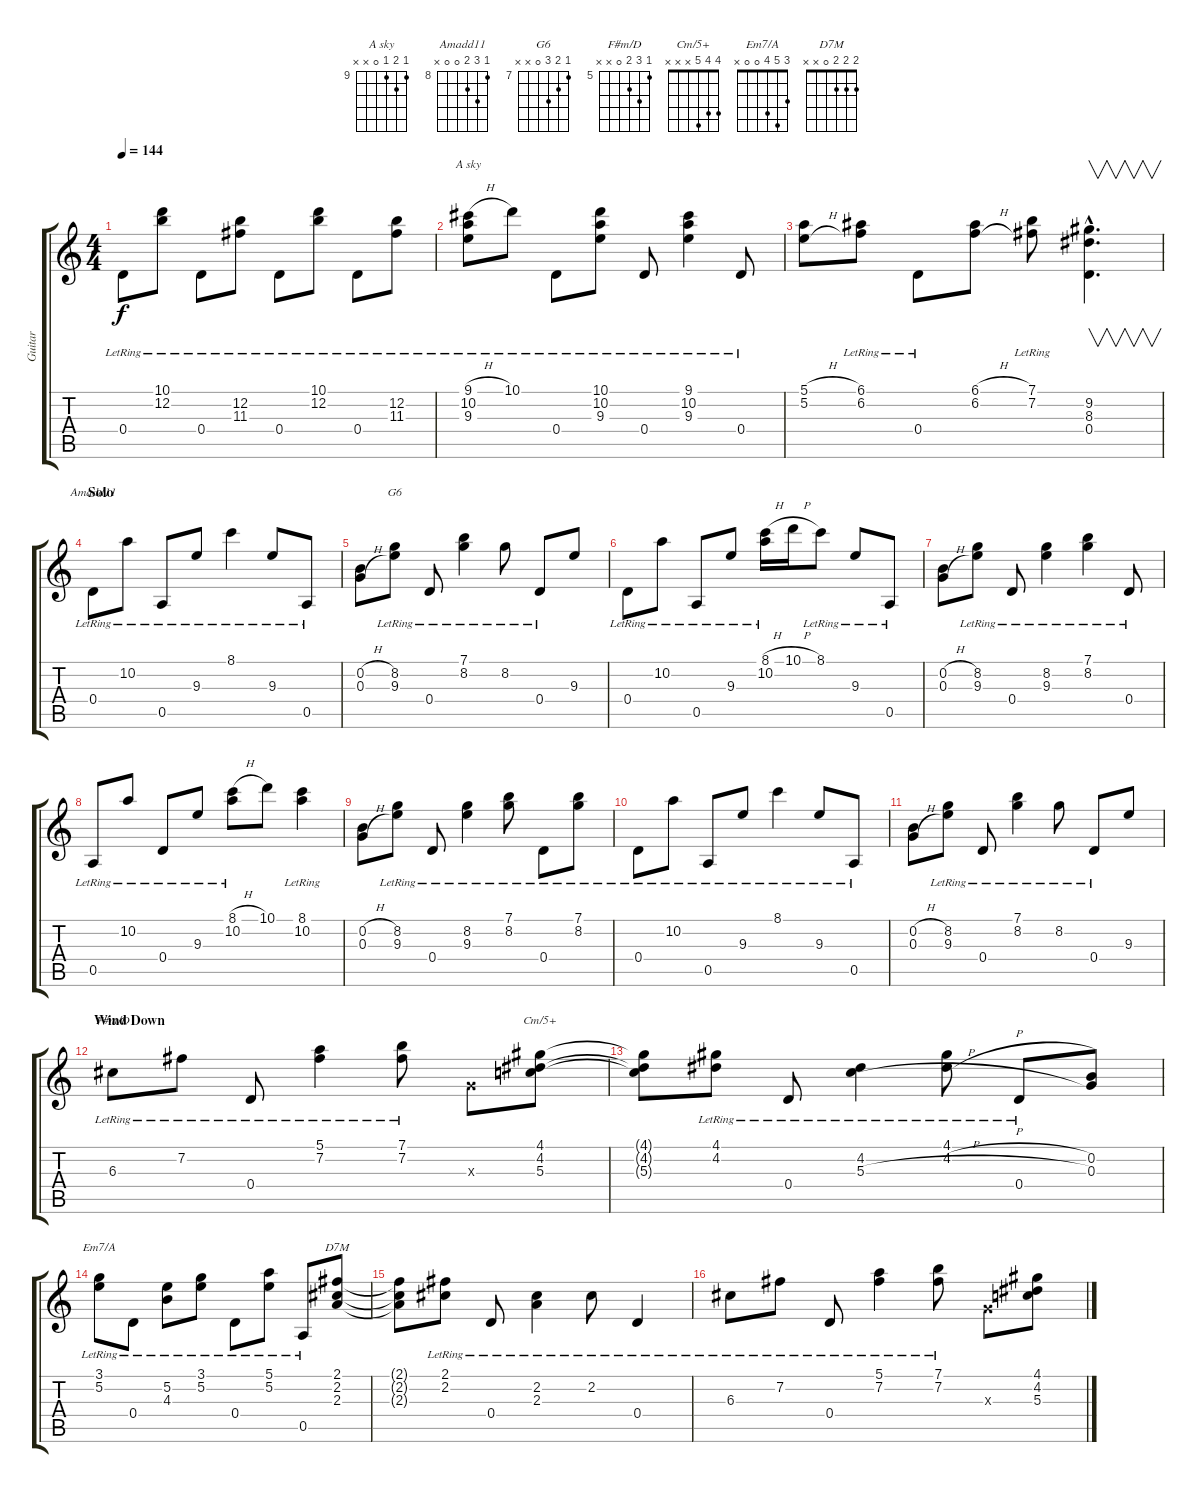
\track ("Guitar" "Guitar") {instrument acousticguitarsteel}
\staff {score tabs}
\tuning (E4 B3 G3 D3 A2 E2) {hide}
\chord ("A sky" 9 10 9 0 x x) {firstfret 9}
\chord ("Amadd11" 8 10 9 0 0 x) {firstfret 8}
\chord ("G6" 7 8 9 0 x x) {firstfret 7}
\chord ("F#m/D" 5 7 6 0 x x) {firstfret 5}
\chord ("Cm/5+" 4 4 5 x x x)
\chord ("Em7/A" 3 5 4 0 0 x)
\chord ("D7M" 2 2 2 0 x x)
\ts (4 4)
\tempo 144
\clef g2
\ks c
0.4{lr}.8{dy f} (10.1{lr} 12.2{lr}).8 0.4{lr}.8 (12.2{lr} 11.3{lr}).8 0.4{lr}.8 (10.1{lr} 12.2{lr}).8 0.4{lr}.8 (12.2{lr} 11.3{lr}).8 |
(9.1{h} 10.2{lr} 9.3{lr}).8{ch "A sky"} 10.1{lr}.8 0.4{lr}.8 (10.1{lr} 10.2{lr} 9.3{lr}).8 0.4{lr}.8 (9.1{lr} 10.2{lr} 9.3{lr}).4 0.4{lr}.8 |
(5.1{h} 5.2{h}).8 (6.1{lr} 6.2{lr}).8 0.4{lr}.8 (6.1{h} 6.2{h}).8 (7.1{lr} 7.2).8 (9.2{hac} 8.3{hac} 0.4{hac}).4{v d} |
\section ("" "Solo")
0.4{lr}.8{ch "Amadd11"} 10.2{lr}.8 0.5{lr}.8 9.3{lr}.8 8.1{lr}.4 9.3{lr}.8 0.5{lr}.8 |
(0.2{h} 0.3{h}).8 (8.2{lr} 9.3{lr}).8{ch "G6"} 0.4{lr}.8 (7.1{lr} 8.2).4 8.2{lr}.8 0.4{lr}.8 9.3.8 |
0.4{lr}.8 10.2{lr}.8 0.5{lr}.8 9.3{lr}.8 (8.1{h} 10.2{lr}).16 10.1{h}.16 8.1{lr}.8 9.3{lr}.8 0.5{lr}.8 |
(0.2{h} 0.3{h}).8 (8.2{lr} 9.3{lr}).8 0.4{lr}.8 (8.2 9.3{lr}).4 (7.1{lr} 8.2{lr}).4 0.4{lr}.8 |
0.5{lr}.8 10.2{lr}.8 0.4{lr}.8 9.3{lr}.8 (8.1{h} 10.2{lr}).8 10.1.8 (8.1{lr} 10.2{lr}).4 |
(0.2{h} 0.3{h}).8 (8.2{lr} 9.3{lr}).8 0.4{lr}.8 (8.2 9.3{lr}).4 (7.1{lr} 8.2{lr}).8 0.4{lr}.8 (7.1{lr} 8.2{lr}).8 |
0.4{lr}.8 10.2{lr}.8 0.5{lr}.8 9.3{lr}.8 8.1{lr}.4 9.3{lr}.8 0.5{lr}.8 |
(0.2{h} 0.3{h}).8 (8.2{lr} 9.3{lr}).8 0.4{lr}.8 (7.1{lr} 8.2).4 8.2{lr}.8 0.4{lr}.8 9.3.8 |
\section ("" "Wind Down")
6.3{lr}.8{ch "F#m/D"} 7.2{lr}.8 0.4{lr}.8 (5.1{lr} 7.2{lr}).4 (7.1{lr} 7.2{lr}).8 0.3{x}.8 (4.1 4.2 5.3).8{ch "Cm/5+"} |
(4.1{t} 4.2{t} 5.3{t}).8 (4.1{lr} 4.2{lr}).8 0.4{lr}.8 (4.2{lr} 5.3{h}).4 (4.1{lr} 4.2{h}).8 0.4{lr}.8 (0.2 0.3).8 |
(3.1{lr} 5.2{lr}).8{ch "Em7/A"} 0.4{lr}.8 (5.2{lr} 4.3{lr}).8 (3.1{lr} 5.2{lr}).8 0.4{lr}.8 (5.1{lr} 5.2{lr}).8 0.5{lr}.8 (2.1 2.2 2.3).8{ch "D7M"} |
(2.1{t} 2.2{t} 2.3{t}).8 (2.1{lr} 2.2{lr}).8 0.4{lr}.8 (2.2{lr} 2.3{lr}).4 2.2{lr}.8 0.4{lr}.4 |
6.3{lr}.8 7.2{lr}.8 0.4{lr}.8 (5.1{lr} 7.2{lr}).4 (7.1{lr} 7.2{lr}).8 0.3{x}.8 (4.1 4.2 5.3).8
